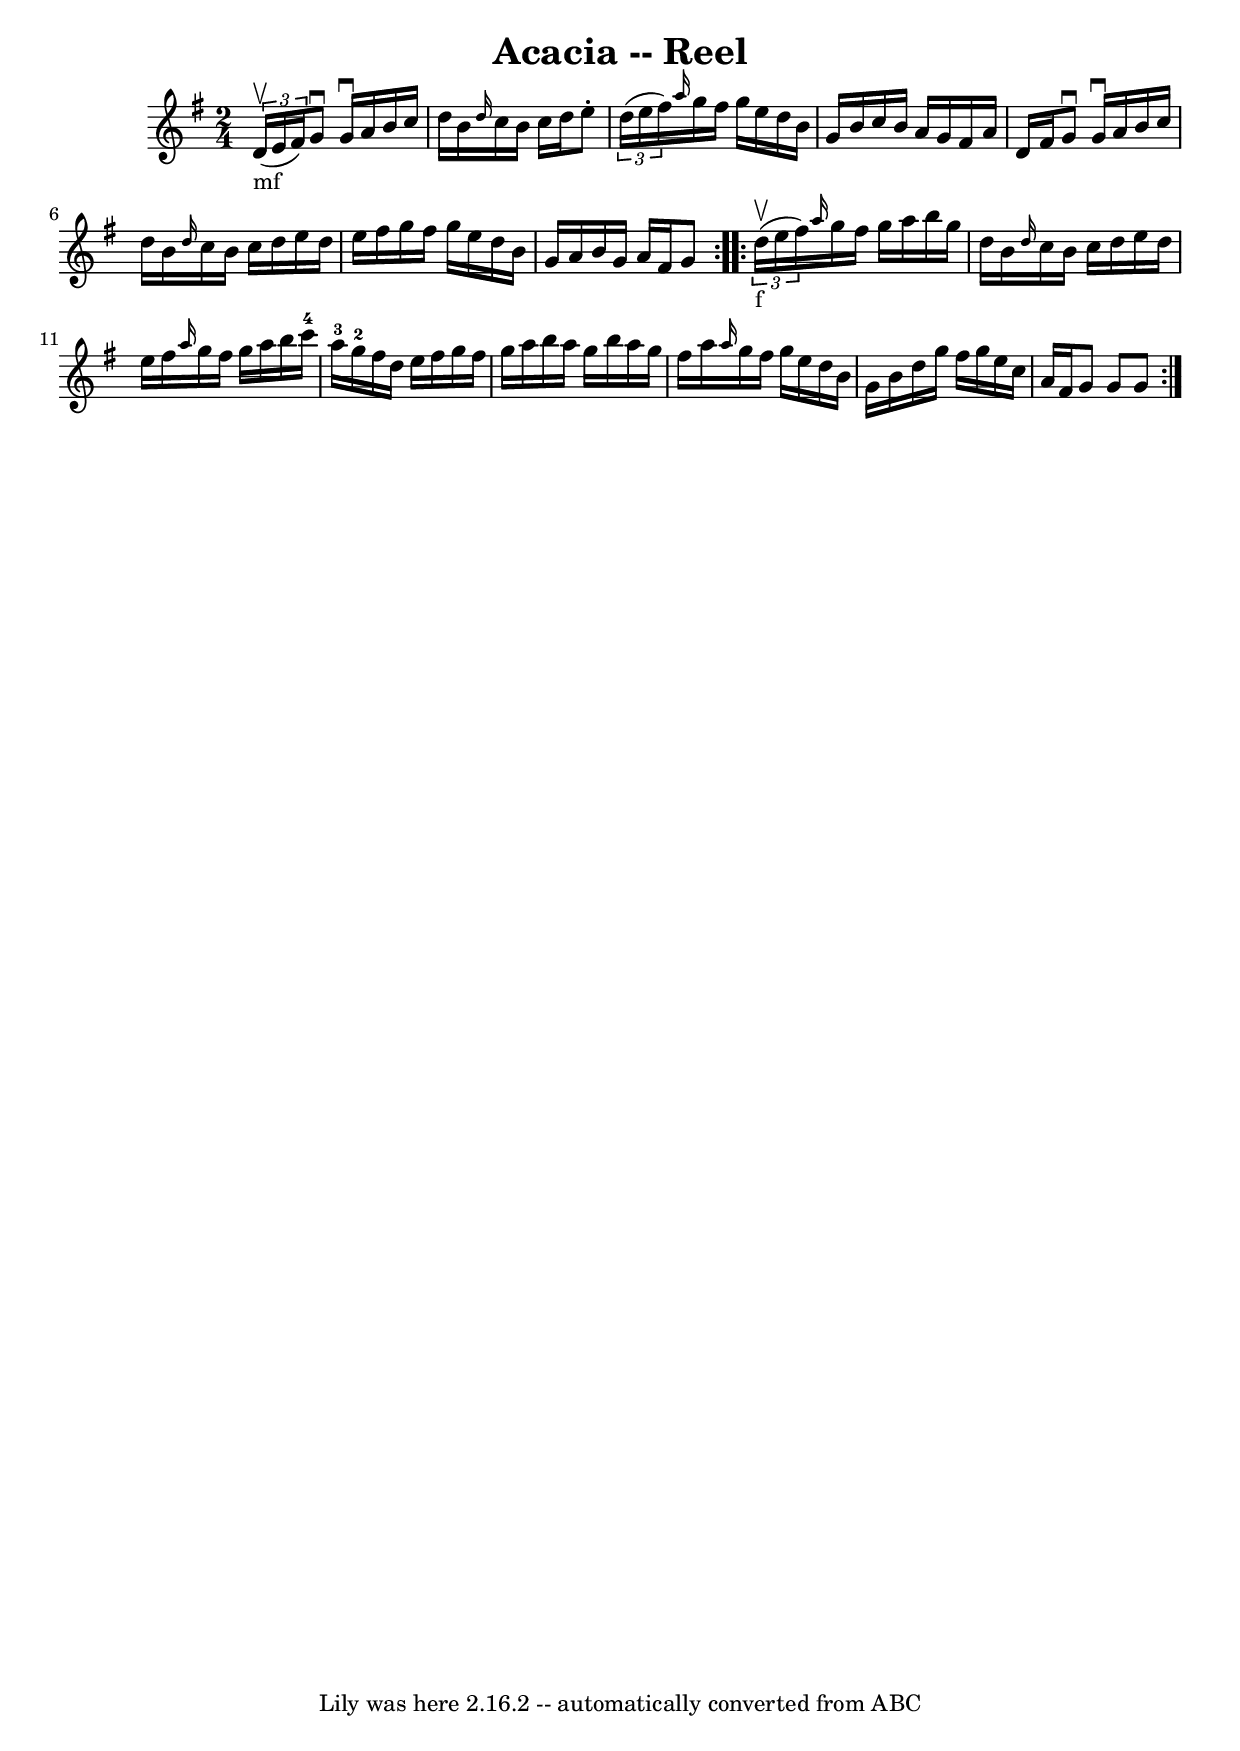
\version "2.16.2"
\include "Mammoth.ily"
\header {
	%% book = "Ryan's Mammoth Collection"
	crossRefNumber = "1"
	footnotes = "\\\\309"
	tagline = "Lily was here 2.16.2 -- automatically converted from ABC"
	title = "Acacia -- Reel"
}
voicedefault =  {


\repeat volta 2 {
\time 2/4 
\key g \major     \times 2/3 { d'16_"mf"^\upbow(e'16 fis'16  
-) } |
 g'8^\downbow g'16^\downbow a'16 b'16 c''16    
d''16 b'16    |
 \grace { d''16  } c''16 b'16 c''16    
d''16 e''8 -.   \times 2/3 { d''16 (e''16 fis''16) }   |
 
\grace { a''16  } g''16 fis''16 g''16 e''16 d''16 b'16    
g'16 b'16    |
 c''16 b'16 a'16 g'16 fis'16 a'16    
d'16 fis'16    |
 g'8^\downbow g'16^\downbow a'16 b'16    
c''16 d''16 b'16    |
 \grace { d''16  } c''16 b'16    
c''16 d''16 e''16 d''16 e''16 fis''16    |
 g''16    
fis''16 g''16 e''16 d''16 b'16 g'16 a'16    |
 b'16   
 g'16 a'16 fis'16 g'8    }     \repeat volta 2 {   \times 2/3 {   
d''16_"f"^\upbow(e''16 fis''16) } |
     \grace { a''16  }   
g''16 fis''16 g''16 a''16 b''16 g''16 d''16 b'16    
|
 \grace { d''16  } c''16 b'16 c''16 d''16 e''16    
d''16 e''16 fis''16    |
 \grace { a''16  } g''16 fis''16   
 g''16 a''16 b''16 c'''16-4 a''16-3 g''16-2   |
    
 fis''16 d''16 e''16 fis''16 g''16 fis''16 g''16 a''16    
|
 b''16 a''16 g''16 b''16 a''16 g''16 fis''16    
a''16    |
 \grace { a''16  } g''16 fis''16 g''16 e''16    
d''16 b'16 g'16 b'16    |
 d''16 g''16 fis''16 g''16  
 e''16 c''16 a'16 fis'16    |
 g'8 g'8 g'8    }   
}

\score{
    <<

	\context Staff="default"
	{
	    \voicedefault 
	}

    >>
	\layout {
	}
	\midi {}
}
